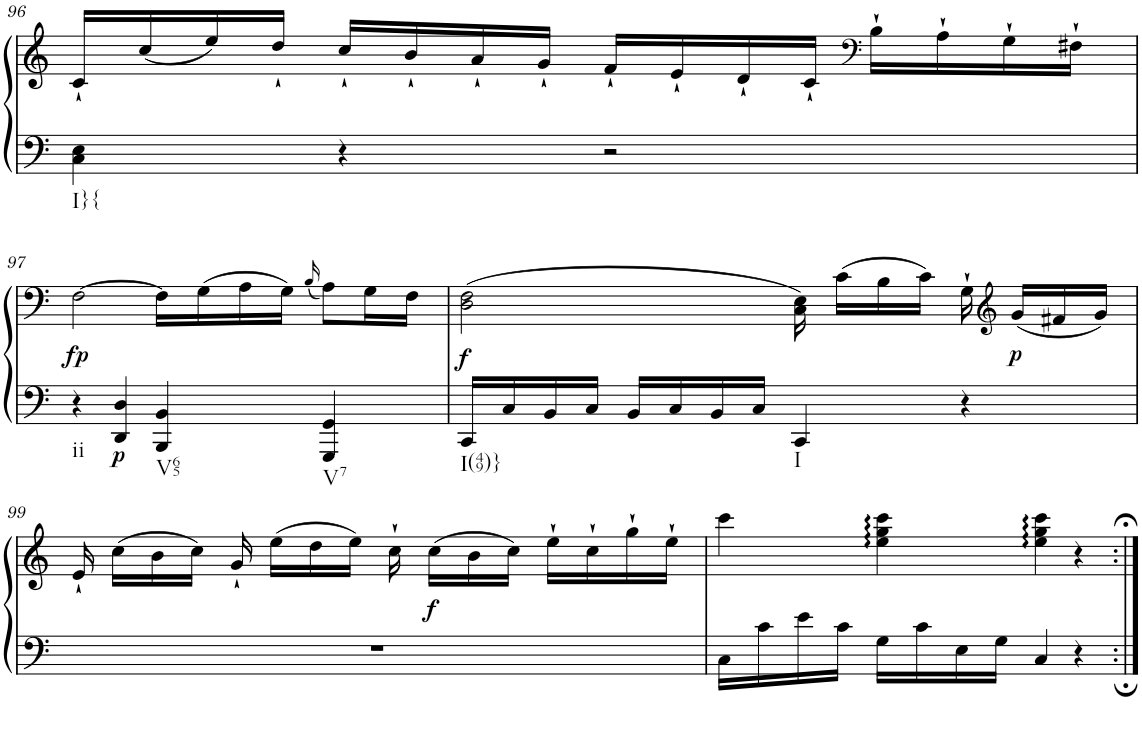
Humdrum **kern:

**kern	**kern	**dynam
*part1	*part1	*part1
*staff2	*staff1	*staff1/2
*I"Klavier linke Hand	*	*
!!LO:PB:g=z
*clefF4	*clefG2	*
*k[]	*k[]	*
*M4/4	*M4/4	*
=96	=96	=96
!LO:TX:b:t=I}{	!	!
4C\ 4E\	16c`/LL	.
.	(16cc/	.
.	16ee/)	.
.	16dd`/JJ	.
4r	16cc`/LL	.
.	16b`/	.
.	16a`/	.
.	16g`/JJ	.
2r	16f`/LL	.
.	16e`/	.
.	16d`/	.
.	16c`/JJ	.
*	*clefF4	*
.	16B`\LL	.
.	16A`\	.
.	16G`\	.
.	16F#X`\JJ	.
!!LO:LB:g=z
=97	=97	=97
!LO:TX:b:t=ii	!	!
!	!	!LO:DY:b
4r	[2F\	fp
!	!	!LO:DY:b=2
4DD/ 4D/	.	p
!LO:TX:b:t=V65	!	!
4BBB/ 4BB/	16F\LL]	.
.	(16G\	.
.	16A\	.
.	16G\JJ)	.
.	(16qB/	.
!LO:TX:b:t=V7	!	!
4GGG/ 4GG/	8A\L)	.
.	16G\L	.
.	16F\JJ	.
=98	=98	=98
!LO:TX:b:t=I(49)}	!	!
!	!	!LO:DY:b
16CC/LL	(2D\ 2F\	f
16C/	.	.
16BB/	.	.
16C/JJ	.	.
16BB/LL	.	.
16C/	.	.
16BB/	.	.
16C/JJ	.	.
!LO:TX:b:t=I	!	!
4CC/	16C\ 16E\)	.
.	(16c\LL	.
.	16B\	.
.	16c\JJ)	.
4r	16G`\	.
*	*clefG2	*
!	!	!LO:DY:b
.	(16g/LL	p
.	16f#X/	.
.	16g/JJ)	.
!!LO:LB:g=z
=99	=99	=99
1r	16e`/	.
.	(16cc\LL	.
.	16b\	.
.	16cc\JJ)	.
.	16g`/	.
.	(16ee\LL	.
.	16dd\	.
.	16ee\JJ)	.
.	16cc`\	.
!	!	!LO:DY:b
.	(16cc\LL	f
.	16b\	.
.	16cc\JJ)	.
.	16ee`\LL	.
.	16cc`\	.
.	16gg`\	.
.	16ee`\JJ	.
=100	=100	=100
16C\LL	4ccc\	.
16c\	.	.
16e\	.	.
16c\JJ	.	.
16G\LL	4ee\ 4gg\ 4ccc\	.
16c\	.	.
16E\	.	.
16G\JJ	.	.
4C/	4ee\ 4gg\ 4ccc\	.
4r	4r	.
=:|!	=:|!	=:|!
*-	*-	*-
